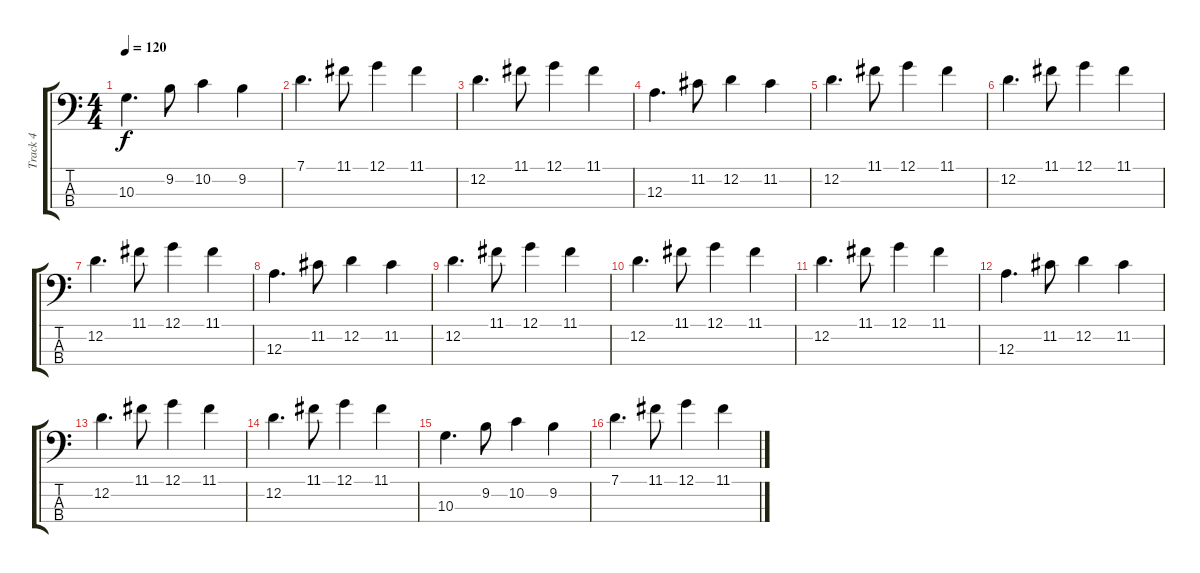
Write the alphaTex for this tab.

\track ("Track 4" "Track 4") {instrument electricbasspick}
\staff {score tabs}
\tuning (G2 D2 A1 E1) {hide}
\ts (4 4)
\tempo 120
\clef f4
\ks c
10.3.4{d dy f} 9.2.8 10.2.4 9.2.4 |
7.1.4{d} 11.1.8 12.1.4 11.1.4 |
12.2.4{d} 11.1.8 12.1.4 11.1.4 |
12.3.4{d} 11.2.8 12.2.4 11.2.4 |
12.2.4{d} 11.1.8 12.1.4 11.1.4 |
12.2.4{d} 11.1.8 12.1.4 11.1.4 |
12.2.4{d} 11.1.8 12.1.4 11.1.4 |
12.3.4{d} 11.2.8 12.2.4 11.2.4 |
12.2.4{d} 11.1.8 12.1.4 11.1.4 |
12.2.4{d} 11.1.8 12.1.4 11.1.4 |
12.2.4{d} 11.1.8 12.1.4 11.1.4 |
12.3.4{d} 11.2.8 12.2.4 11.2.4 |
12.2.4{d} 11.1.8 12.1.4 11.1.4 |
12.2.4{d} 11.1.8 12.1.4 11.1.4 |
10.3.4{d} 9.2.8 10.2.4 9.2.4 |
7.1.4{d} 11.1.8 12.1.4 11.1.4
